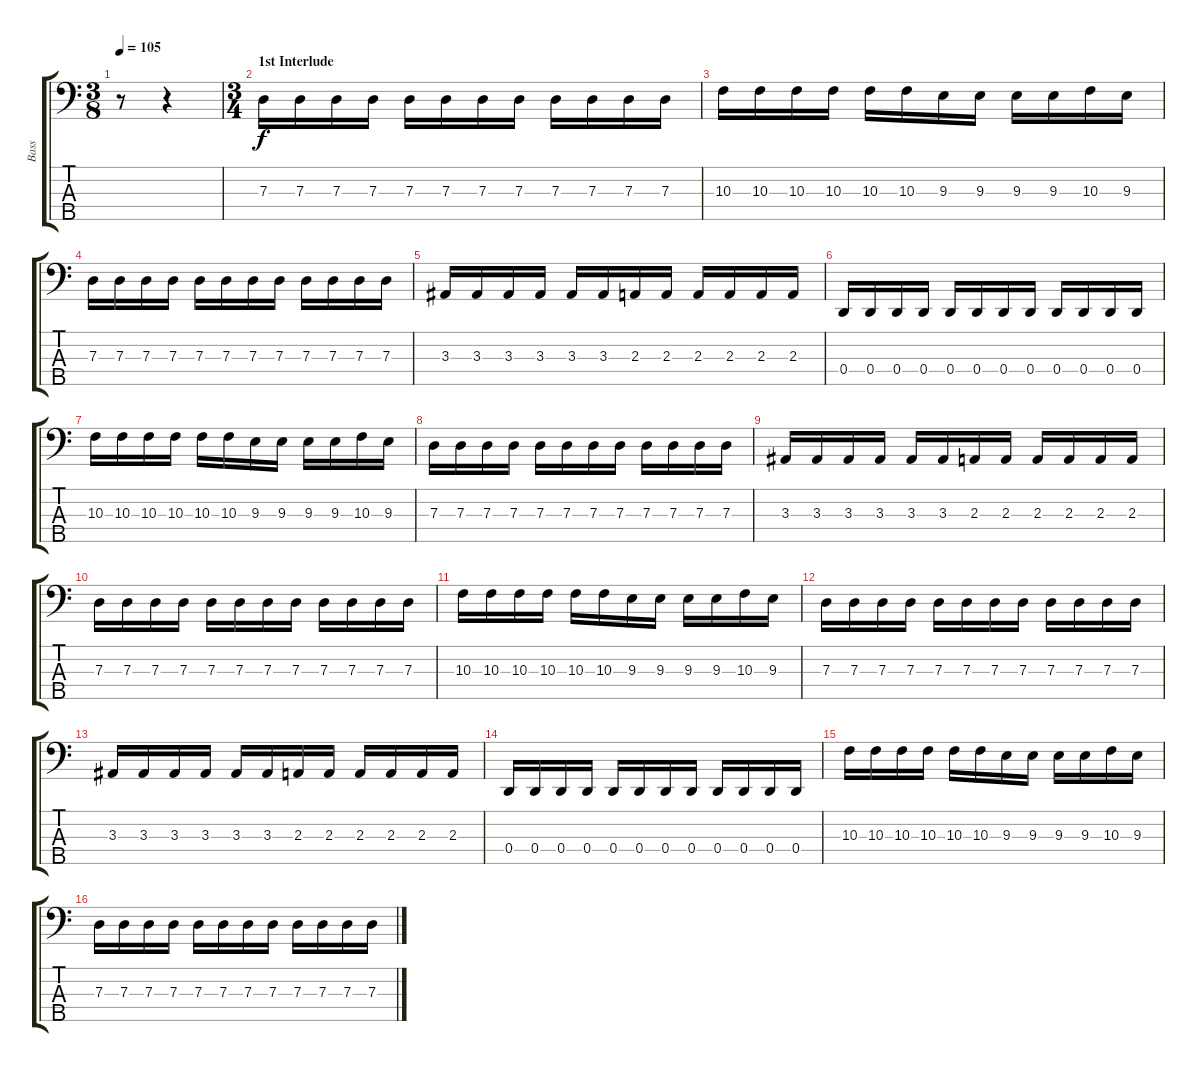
\track ("Bass" "Bass") {instrument electricbassfinger}
\staff {score tabs}
\tuning (F2 C2 G1 D1 A0) {hide}
\ts (3 8)
\tempo 105
\clef f4
\ks c
r.8{dy f} r.4 |
\ts (3 4)
\section ("" "1st Interlude")
7.3.16 7.3.16 7.3.16 7.3.16 7.3.16 7.3.16 7.3.16 7.3.16 7.3.16 7.3.16 7.3.16 7.3.16 |
10.3.16 10.3.16 10.3.16 10.3.16 10.3.16 10.3.16 9.3.16 9.3.16 9.3.16 9.3.16 10.3.16 9.3.16 |
7.3.16 7.3.16 7.3.16 7.3.16 7.3.16 7.3.16 7.3.16 7.3.16 7.3.16 7.3.16 7.3.16 7.3.16 |
3.3.16 3.3.16 3.3.16 3.3.16 3.3.16 3.3.16 2.3.16 2.3.16 2.3.16 2.3.16 2.3.16 2.3.16 |
0.4.16 0.4.16 0.4.16 0.4.16 0.4.16 0.4.16 0.4.16 0.4.16 0.4.16 0.4.16 0.4.16 0.4.16 |
10.3.16 10.3.16 10.3.16 10.3.16 10.3.16 10.3.16 9.3.16 9.3.16 9.3.16 9.3.16 10.3.16 9.3.16 |
7.3.16 7.3.16 7.3.16 7.3.16 7.3.16 7.3.16 7.3.16 7.3.16 7.3.16 7.3.16 7.3.16 7.3.16 |
3.3.16 3.3.16 3.3.16 3.3.16 3.3.16 3.3.16 2.3.16 2.3.16 2.3.16 2.3.16 2.3.16 2.3.16 |
7.3.16 7.3.16 7.3.16 7.3.16 7.3.16 7.3.16 7.3.16 7.3.16 7.3.16 7.3.16 7.3.16 7.3.16 |
10.3.16 10.3.16 10.3.16 10.3.16 10.3.16 10.3.16 9.3.16 9.3.16 9.3.16 9.3.16 10.3.16 9.3.16 |
7.3.16 7.3.16 7.3.16 7.3.16 7.3.16 7.3.16 7.3.16 7.3.16 7.3.16 7.3.16 7.3.16 7.3.16 |
3.3.16 3.3.16 3.3.16 3.3.16 3.3.16 3.3.16 2.3.16 2.3.16 2.3.16 2.3.16 2.3.16 2.3.16 |
0.4.16 0.4.16 0.4.16 0.4.16 0.4.16 0.4.16 0.4.16 0.4.16 0.4.16 0.4.16 0.4.16 0.4.16 |
10.3.16 10.3.16 10.3.16 10.3.16 10.3.16 10.3.16 9.3.16 9.3.16 9.3.16 9.3.16 10.3.16 9.3.16 |
7.3.16 7.3.16 7.3.16 7.3.16 7.3.16 7.3.16 7.3.16 7.3.16 7.3.16 7.3.16 7.3.16 7.3.16
